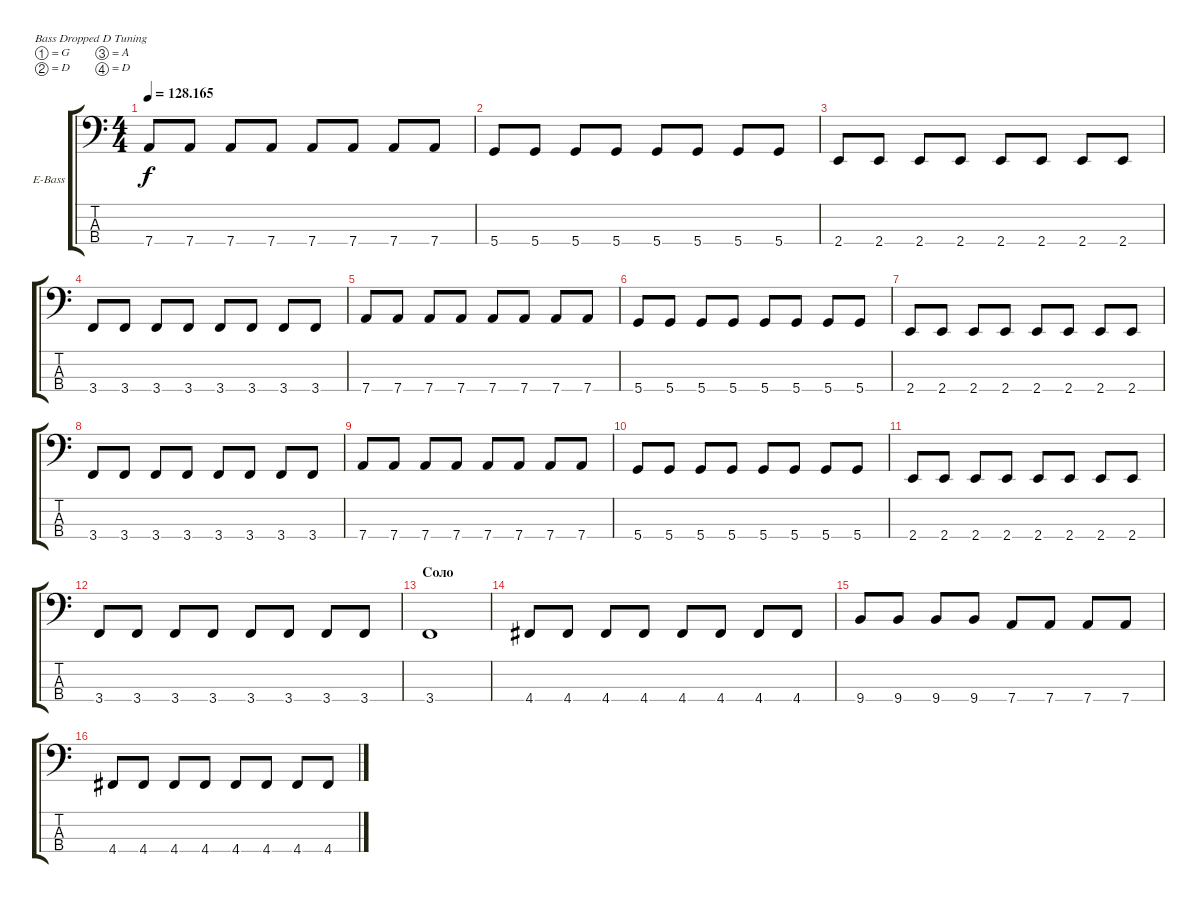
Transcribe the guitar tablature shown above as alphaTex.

\defaultSystemsLayout 4
\bracketExtendMode groupsimilarinstruments
\firstSystemTrackNameOrientation horizontal
\otherSystemsTrackNameOrientation horizontal
\track ("Electric Bass" "E-Bass") {instrument electricbassfinger}
\staff {score tabs}
\tuning (G2 D2 A1 D1)
\ts (4 4)
\tempo
128.165
\accidentals auto
\clef f4
\ottava regular
\simile none
\scale
0.333333
\ks c
7.4.8{dy f} 7.4.8 7.4.8 7.4.8 7.4.8 7.4.8 7.4.8 7.4.8 |
\scale
0.333333 5.4.8 5.4.8 5.4.8 5.4.8 5.4.8 5.4.8 5.4.8 5.4.8 |
\scale
0.333333 2.4.8 2.4.8 2.4.8 2.4.8 2.4.8 2.4.8 2.4.8 2.4.8 |
\scale
0.333333 3.4.8 3.4.8 3.4.8 3.4.8 3.4.8 3.4.8 3.4.8 3.4.8 |
\scale
0.333333 7.4.8 7.4.8 7.4.8 7.4.8 7.4.8 7.4.8 7.4.8 7.4.8 |
\scale
0.333333 5.4.8 5.4.8 5.4.8 5.4.8 5.4.8 5.4.8 5.4.8 5.4.8 |
\scale
0.333333 2.4.8 2.4.8 2.4.8 2.4.8 2.4.8 2.4.8 2.4.8 2.4.8 |
\scale
0.333333 3.4.8 3.4.8 3.4.8 3.4.8 3.4.8 3.4.8 3.4.8 3.4.8 |
\scale
0.333333 7.4.8 7.4.8 7.4.8 7.4.8 7.4.8 7.4.8 7.4.8 7.4.8 |
\scale
0.333333 5.4.8 5.4.8 5.4.8 5.4.8 5.4.8 5.4.8 5.4.8 5.4.8 |
\scale
0.333333 2.4.8 2.4.8 2.4.8 2.4.8 2.4.8 2.4.8 2.4.8 2.4.8 |
\scale
0.333333 3.4.8 3.4.8 3.4.8 3.4.8 3.4.8 3.4.8 3.4.8 3.4.8 |
\section ("" "Соло")
\scale
0.333333 3.4.1 |
\scale
0.333333 4.4.8 4.4.8 4.4.8 4.4.8 4.4.8 4.4.8 4.4.8 4.4.8 |
\scale
0.333333 9.4.8 9.4.8 9.4.8 9.4.8 7.4.8 7.4.8 7.4.8 7.4.8 |
\scale
0.333333 4.4.8 4.4.8 4.4.8 4.4.8 4.4.8 4.4.8 4.4.8 4.4.8
